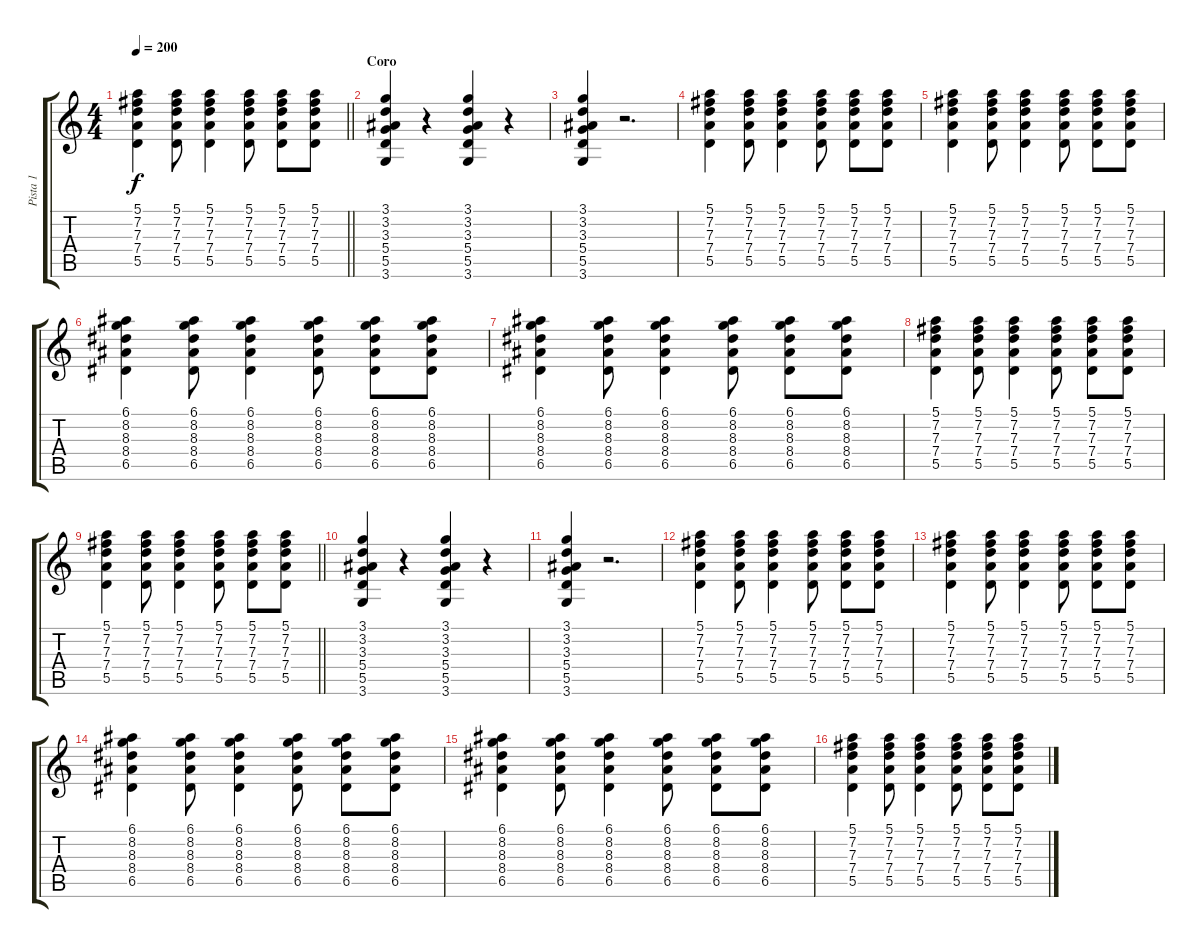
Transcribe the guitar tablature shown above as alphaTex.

\track ("Pista 1" "Pista 1") {mute instrument acousticguitarnylon}
\staff {score tabs}
\tuning (E4 B3 G3 D3 A2 E2) {hide}
\ts (4 4)
\tempo 200
\clef g2
\barLineRight lightlight
\ks c
(5.1 7.2 7.3 7.4 5.5).4{dy f} (5.1 7.2 7.3 7.4 5.5).8 (5.1 7.2 7.3 7.4 5.5).4 (5.1 7.2 7.3 7.4 5.5).8 (5.1 7.2 7.3 7.4 5.5).8 (5.1 7.2 7.3 7.4 5.5).8 |
\section ("" "Coro")
(3.1 3.2 3.3 5.4 5.5 3.6).4 r.4 (3.1 3.2 3.3 5.4 5.5 3.6).4 r.4 |
(3.1 3.2 3.3 5.4 5.5 3.6).4 r.2{d} |
(5.1 7.2 7.3 7.4 5.5).4 (5.1 7.2 7.3 7.4 5.5).8 (5.1 7.2 7.3 7.4 5.5).4 (5.1 7.2 7.3 7.4 5.5).8 (5.1 7.2 7.3 7.4 5.5).8 (5.1 7.2 7.3 7.4 5.5).8 |
(5.1 7.2 7.3 7.4 5.5).4 (5.1 7.2 7.3 7.4 5.5).8 (5.1 7.2 7.3 7.4 5.5).4 (5.1 7.2 7.3 7.4 5.5).8 (5.1 7.2 7.3 7.4 5.5).8 (5.1 7.2 7.3 7.4 5.5).8 |
(6.1 8.2 8.3 8.4 6.5).4 (6.1 8.2 8.3 8.4 6.5).8 (6.1 8.2 8.3 8.4 6.5).4 (6.1 8.2 8.3 8.4 6.5).8 (6.1 8.2 8.3 8.4 6.5).8 (6.1 8.2 8.3 8.4 6.5).8 |
(6.1 8.2 8.3 8.4 6.5).4 (6.1 8.2 8.3 8.4 6.5).8 (6.1 8.2 8.3 8.4 6.5).4 (6.1 8.2 8.3 8.4 6.5).8 (6.1 8.2 8.3 8.4 6.5).8 (6.1 8.2 8.3 8.4 6.5).8 |
(5.1 7.2 7.3 7.4 5.5).4 (5.1 7.2 7.3 7.4 5.5).8 (5.1 7.2 7.3 7.4 5.5).4 (5.1 7.2 7.3 7.4 5.5).8 (5.1 7.2 7.3 7.4 5.5).8 (5.1 7.2 7.3 7.4 5.5).8 |
\barLineRight lightlight
(5.1 7.2 7.3 7.4 5.5).4 (5.1 7.2 7.3 7.4 5.5).8 (5.1 7.2 7.3 7.4 5.5).4 (5.1 7.2 7.3 7.4 5.5).8 (5.1 7.2 7.3 7.4 5.5).8 (5.1 7.2 7.3 7.4 5.5).8 |
(3.1 3.2 3.3 5.4 5.5 3.6).4 r.4 (3.1 3.2 3.3 5.4 5.5 3.6).4 r.4 |
(3.1 3.2 3.3 5.4 5.5 3.6).4 r.2{d} |
(5.1 7.2 7.3 7.4 5.5).4 (5.1 7.2 7.3 7.4 5.5).8 (5.1 7.2 7.3 7.4 5.5).4 (5.1 7.2 7.3 7.4 5.5).8 (5.1 7.2 7.3 7.4 5.5).8 (5.1 7.2 7.3 7.4 5.5).8 |
(5.1 7.2 7.3 7.4 5.5).4 (5.1 7.2 7.3 7.4 5.5).8 (5.1 7.2 7.3 7.4 5.5).4 (5.1 7.2 7.3 7.4 5.5).8 (5.1 7.2 7.3 7.4 5.5).8 (5.1 7.2 7.3 7.4 5.5).8 |
(6.1 8.2 8.3 8.4 6.5).4 (6.1 8.2 8.3 8.4 6.5).8 (6.1 8.2 8.3 8.4 6.5).4 (6.1 8.2 8.3 8.4 6.5).8 (6.1 8.2 8.3 8.4 6.5).8 (6.1 8.2 8.3 8.4 6.5).8 |
(6.1 8.2 8.3 8.4 6.5).4 (6.1 8.2 8.3 8.4 6.5).8 (6.1 8.2 8.3 8.4 6.5).4 (6.1 8.2 8.3 8.4 6.5).8 (6.1 8.2 8.3 8.4 6.5).8 (6.1 8.2 8.3 8.4 6.5).8 |
(5.1 7.2 7.3 7.4 5.5).4 (5.1 7.2 7.3 7.4 5.5).8 (5.1 7.2 7.3 7.4 5.5).4 (5.1 7.2 7.3 7.4 5.5).8 (5.1 7.2 7.3 7.4 5.5).8 (5.1 7.2 7.3 7.4 5.5).8
